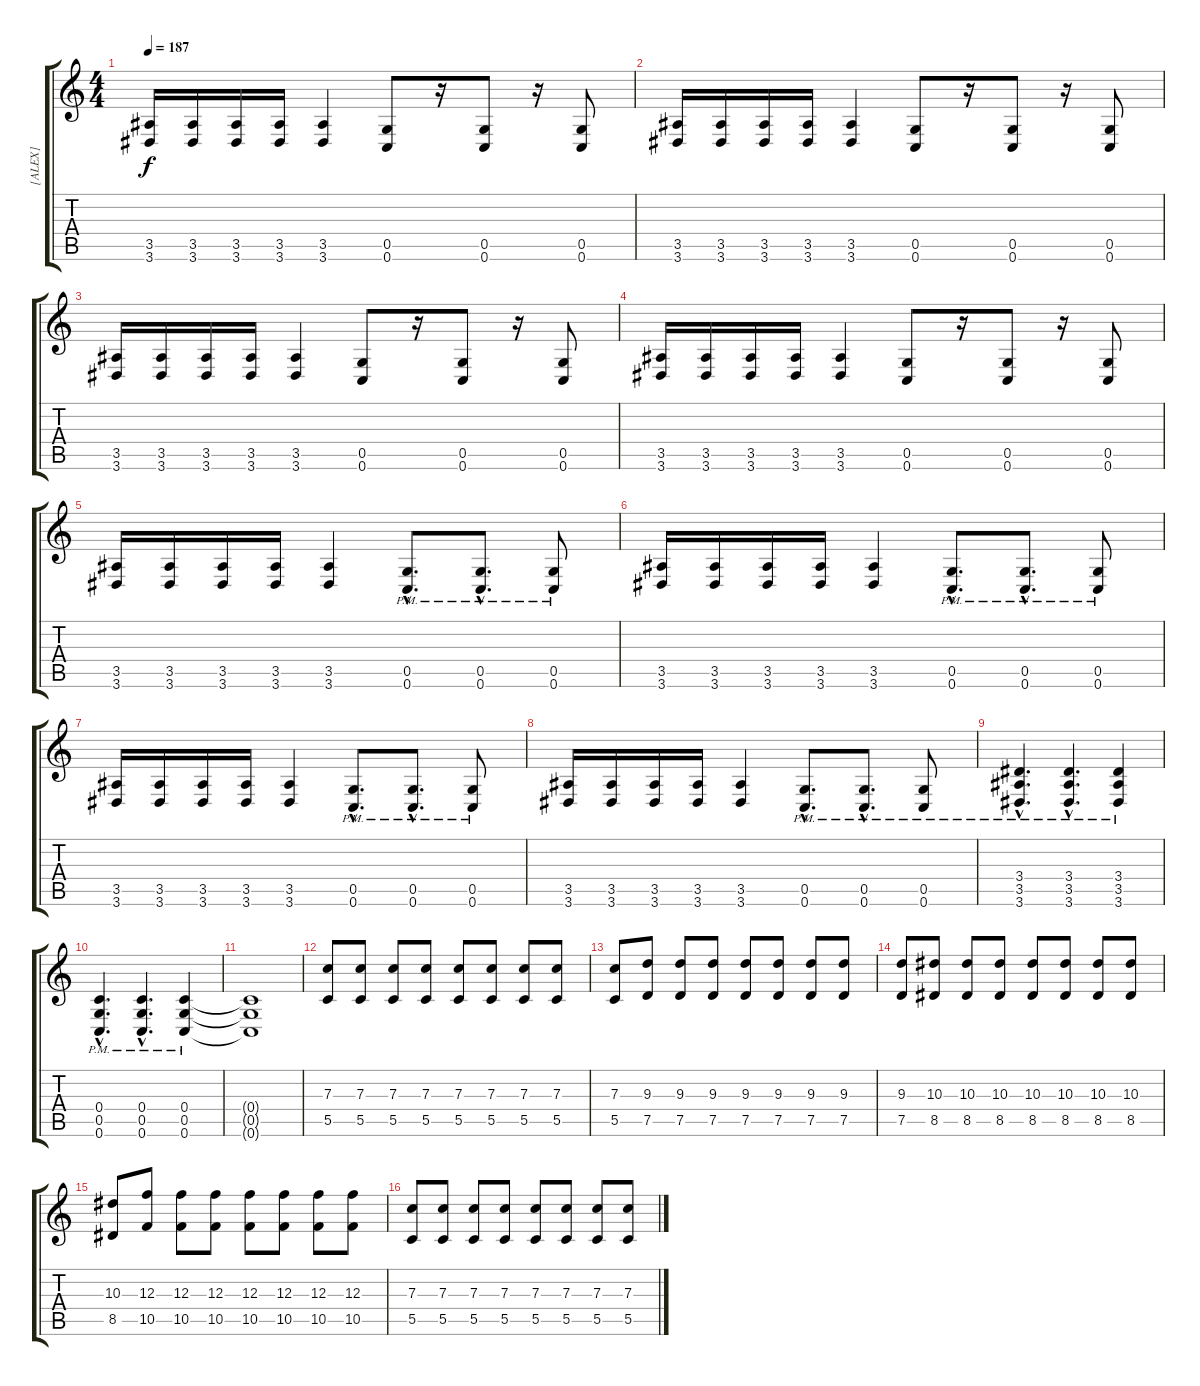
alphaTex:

\track ("[ALEX]" "[ALEX]") {instrument distortionguitar}
\staff {score tabs}
\tuning (D4 A3 F3 C3 G2 C2) {hide}
\ts (4 4)
\tempo 187
\clef g2
\ks c
(3.5 3.6).16{dy f} (3.5 3.6).16 (3.5 3.6).16 (3.5 3.6).16 (3.5 3.6).4 (0.5 0.6).8 r.16 (0.5 0.6).8 r.16 (0.5 0.6).8 |
(3.5 3.6).16 (3.5 3.6).16 (3.5 3.6).16 (3.5 3.6).16 (3.5 3.6).4 (0.5 0.6).8 r.16 (0.5 0.6).8 r.16 (0.5 0.6).8 |
(3.5 3.6).16 (3.5 3.6).16 (3.5 3.6).16 (3.5 3.6).16 (3.5 3.6).4 (0.5 0.6).8 r.16 (0.5 0.6).8 r.16 (0.5 0.6).8 |
(3.5 3.6).16 (3.5 3.6).16 (3.5 3.6).16 (3.5 3.6).16 (3.5 3.6).4 (0.5 0.6).8 r.16 (0.5 0.6).8 r.16 (0.5 0.6).8 |
(3.5 3.6).16 (3.5 3.6).16 (3.5 3.6).16 (3.5 3.6).16 (3.5 3.6).4 (0.5{hac pm} 0.6{hac}).8{d} (0.5{hac pm} 0.6{hac}).8{d} (0.5{pm} 0.6).8 |
(3.5 3.6).16 (3.5 3.6).16 (3.5 3.6).16 (3.5 3.6).16 (3.5 3.6).4 (0.5{hac pm} 0.6{hac}).8{d} (0.5{hac pm} 0.6{hac}).8{d} (0.5{pm} 0.6).8 |
(3.5 3.6).16 (3.5 3.6).16 (3.5 3.6).16 (3.5 3.6).16 (3.5 3.6).4 (0.5{hac pm} 0.6{hac}).8{d} (0.5{hac pm} 0.6{hac}).8{d} (0.5{pm} 0.6).8 |
(3.5 3.6).16 (3.5 3.6).16 (3.5 3.6).16 (3.5 3.6).16 (3.5 3.6).4 (0.5{hac pm} 0.6{hac}).8{d} (0.5{hac pm} 0.6{hac}).8{d} (0.5{pm} 0.6).8 |
(3.4{hac pm} 3.5{hac} 3.6{hac}).4{d} (3.4{hac pm} 3.5{hac} 3.6{hac}).4{d} (3.4{pm} 3.5 3.6).4 |
(0.4{hac pm} 0.5{hac} 0.6{hac}).4{d} (0.4{hac pm} 0.5{hac} 0.6{hac}).4{d} (0.4{pm} 0.5 0.6).4 |
(0.4{t} 0.5{t} 0.6{t}).1 |
(7.3 5.5).8 (7.3 5.5).8 (7.3 5.5).8 (7.3 5.5).8 (7.3 5.5).8 (7.3 5.5).8 (7.3 5.5).8 (7.3 5.5).8 |
(7.3 5.5).8 (9.3 7.5).8 (9.3 7.5).8 (9.3 7.5).8 (9.3 7.5).8 (9.3 7.5).8 (9.3 7.5).8 (9.3 7.5).8 |
(9.3 7.5).8 (10.3 8.5).8 (10.3 8.5).8 (10.3 8.5).8 (10.3 8.5).8 (10.3 8.5).8 (10.3 8.5).8 (10.3 8.5).8 |
(10.3 8.5).8 (12.3 10.5).8 (12.3 10.5).8 (12.3 10.5).8 (12.3 10.5).8 (12.3 10.5).8 (12.3 10.5).8 (12.3 10.5).8 |
(7.3 5.5).8 (7.3 5.5).8 (7.3 5.5).8 (7.3 5.5).8 (7.3 5.5).8 (7.3 5.5).8 (7.3 5.5).8 (7.3 5.5).8
